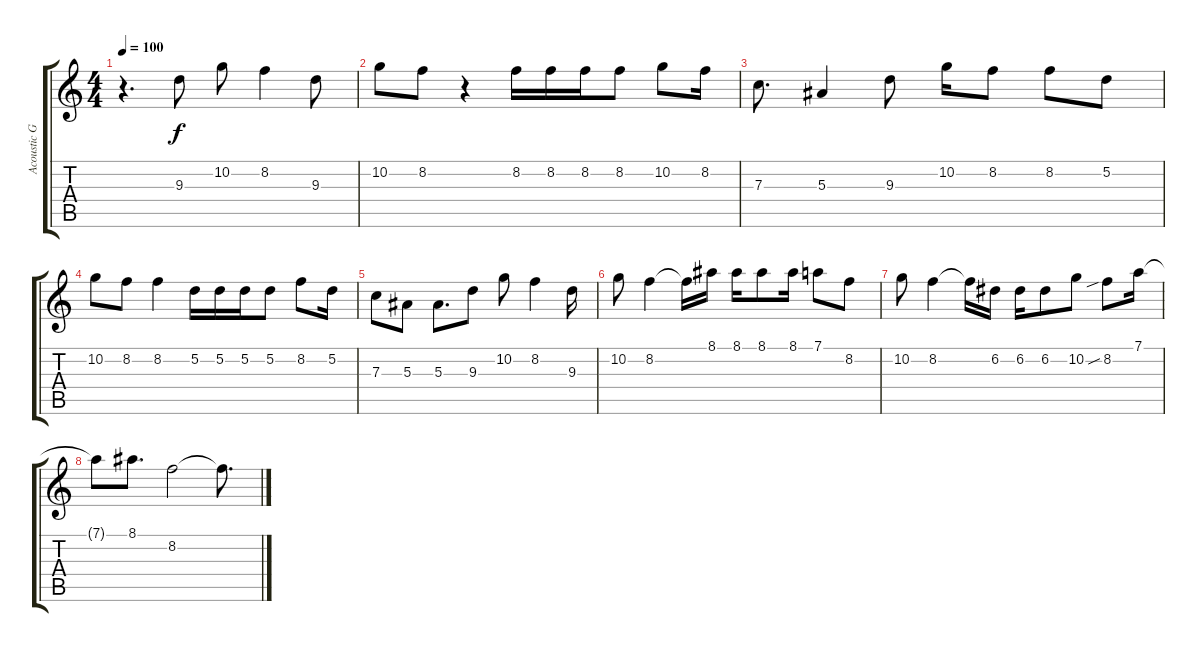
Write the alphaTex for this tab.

\track ("Acoustic Guitar Lead" "Acoustic G") {instrument acousticguitarsteel}
\staff {score tabs}
\tuning (D4 A3 F3 C3 G2 D2) {hide}
\ts (4 4)
\tempo 100
\clef g2
\ks c
r.4{d dy f} 9.3.8 10.2.8 8.2.4 9.3.8 |
10.2.8 8.2.8 r.4 8.2.16 8.2.16 8.2.16 8.2.8 10.2.8 8.2.16 |
7.3.8{d} 5.3.4 9.3.8 10.2.16 8.2.8 8.2.8 5.2.8 |
10.2.8 8.2.8 8.2.4 5.2.16 5.2.16 5.2.16 5.2.8 8.2.8 5.2.16 |
7.3.8 5.3.8 5.3.8{d} 9.3.8 10.2.8 8.2.4 9.3.16 |
10.2.8 8.2.4 8.2{t}.16 8.1.16 8.1.16 8.1.8 8.1.16 7.1.8 8.2.8 |
10.2.8 8.2.4 8.2{t}.16 6.2.16 6.2.16 6.2.8 10.2.8 8.2{sib}.8 7.1.16 |
7.1{t}.8 8.1.8{d} 8.2.2 8.2{t}.8{d}
